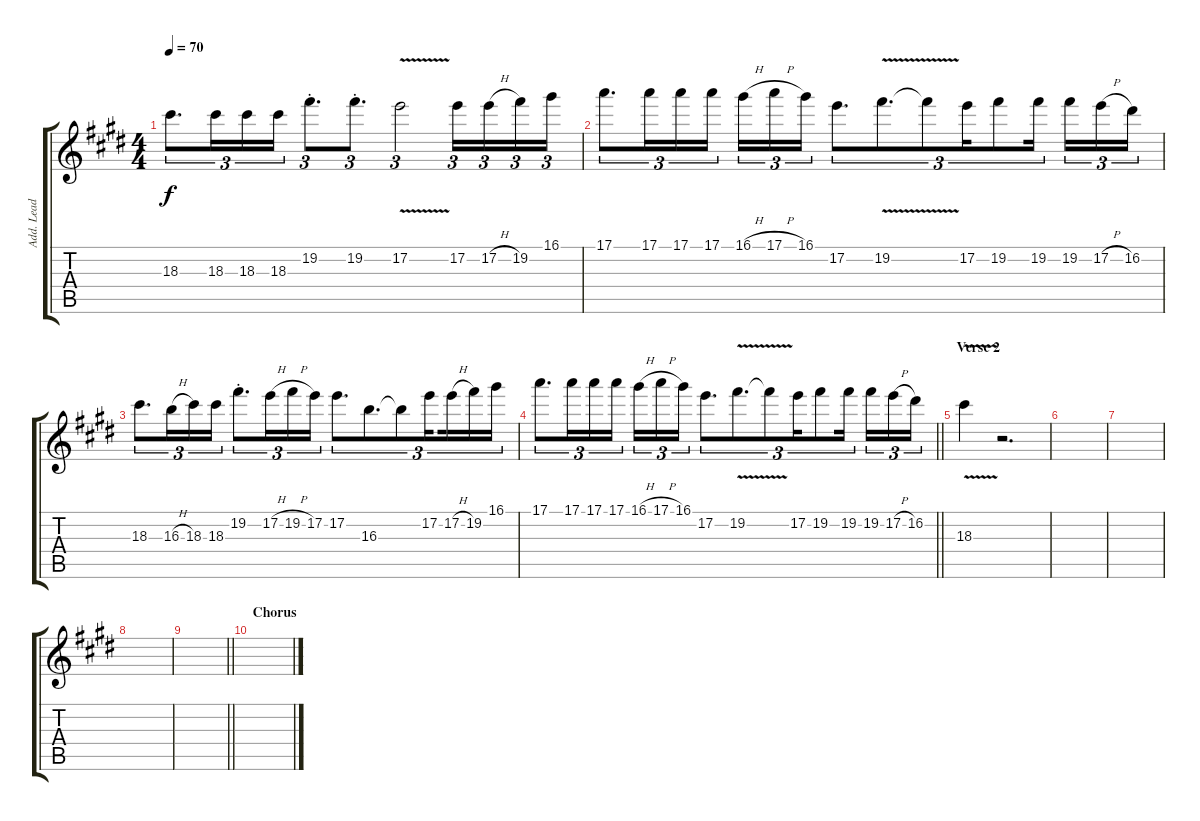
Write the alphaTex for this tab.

\track ("Add. Lead" "Add. Lead") {instrument overdrivenguitar}
\staff {score tabs}
\tuning (E4 B3 G3 D3 A2 E2) {hide}
\ts (4 4)
\tempo 70
\clef g2
\ks c#minor
18.3.8{d tu (3 2) dy f} 18.3.16{tu (3 2)} 18.3.16{tu (3 2)} 18.3.16{tu (3 2)} 19.2{st}.8{d tu (3 2)} 19.2{st}.8{d tu (3 2)} 17.2{v}.2{tu (3 2)} 17.2.16{tu (3 2)} 17.2{h}.16{tu (3 2)} 19.2.16{tu (3 2)} 16.1.16{tu (3 2)} |
17.1.8{d tu (3 2)} 17.1.16{tu (3 2)} 17.1.16{tu (3 2)} 17.1.16{tu (3 2)} 16.1{h}.16{tu (3 2)} 17.1{h}.16{tu (3 2)} 16.1.16{tu (3 2)} 17.2.8{d tu (3 2)} 19.2{v}.8{d tu (3 2)} 19.2{t}.8{tu (3 2)} 17.2.16{tu (3 2)} 19.2.8{tu (3 2)} 19.2.16{tu (3 2) beam splitsecondary} 19.2.16{tu (3 2)} 17.2{h}.16{tu (3 2)} 16.2.16{tu (3 2)} |
18.3.8{d tu (3 2)} 16.3{h}.16{tu (3 2)} 18.3.16{tu (3 2)} 18.3.16{tu (3 2)} 19.2{st}.8{d tu (3 2)} 17.2{h}.16{tu (3 2)} 19.2{h}.16{tu (3 2)} 17.2.16{tu (3 2)} 17.2.8{d tu (3 2)} 16.3.8{d tu (3 2)} 16.3{t}.8{tu (3 2)} 17.2.16{tu (3 2) beam splitsecondary} 17.2{h}.16{tu (3 2)} 19.2.16{tu (3 2)} 16.1.16{tu (3 2)} |
\barLineRight lightlight
17.1.8{d tu (3 2)} 17.1.16{tu (3 2)} 17.1.16{tu (3 2)} 17.1.16{tu (3 2)} 16.1{h}.16{tu (3 2)} 17.1{h}.16{tu (3 2)} 16.1.16{tu (3 2)} 17.2.8{d tu (3 2)} 19.2{v}.8{d tu (3 2)} 19.2{t}.8{tu (3 2)} 17.2.16{tu (3 2)} 19.2.8{tu (3 2)} 19.2.16{tu (3 2) beam splitsecondary} 19.2.16{tu (3 2)} 17.2{h}.16{tu (3 2)} 16.2.16{tu (3 2)} |
\section ("" "Verse 2")
18.3{v}.4 r.2{d} |
|
|
|
\barLineRight lightlight
|
\section ("" "Chorus")
